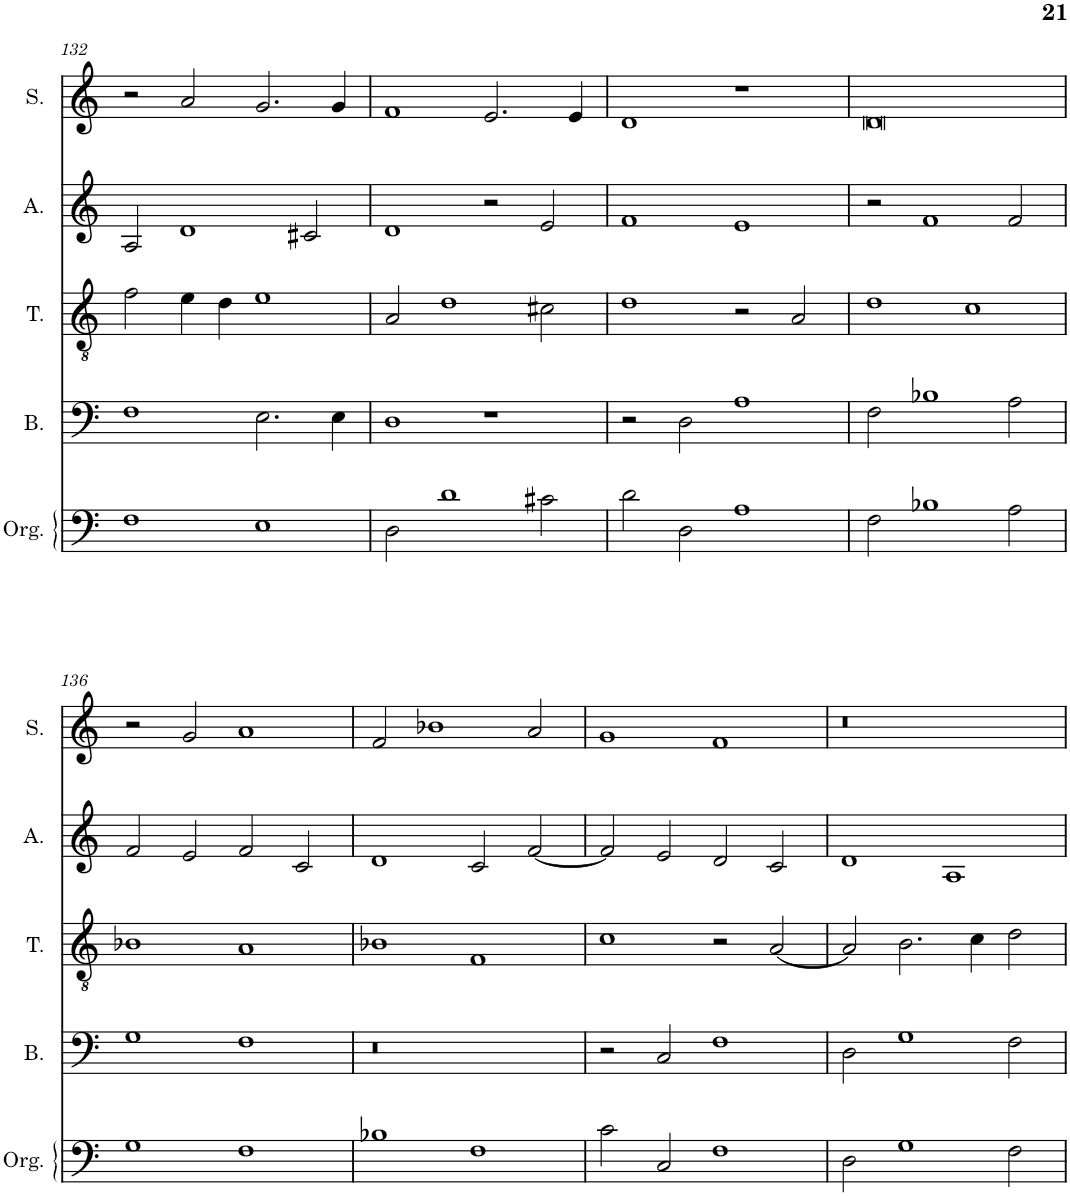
**kern	**kern	**kern	**kern	**kern
*part5	*part4	*part3	*part2	*part1
*staff5	*staff4	*staff3	*staff2	*staff1
*I"Orgue	*I"Basse	*I"Tenor	*I"Alto	*I"Soprano
*I'Org.	*I'B.	*I'T.	*I'A.	*I'S.
!!LO:PB:g=z
*clefF4	*clefF4	*clefGv2	*clefG2	*clefG2
*k[]	*k[]	*k[]	*k[]	*k[]
*M4/2	*M4/2	*M4/2	*M4/2	*M4/2
=132	=132	=132	=132	=132
1F	1F	2f\	2A/	2r
.	.	4e\	1d	2a/
.	.	4d\	.	.
1E	2.E\	1e	.	2.g/
.	.	.	2c#X/	.
.	4E\	.	.	4g/
=133	=133	=133	=133	=133
2D\	1D	2A/	1d	1f
1d	.	1d	.	.
.	1r	.	2r	2.e/
2c#X\	.	2c#X\	2e/	.
.	.	.	.	4e/
=134	=134	=134	=134	=134
2d\	2r	1d	1f	1d
2D\	2D\	.	.	.
1A	1A	2r	1e	1r
.	.	2A/	.	.
=135	=135	=135	=135	=135
2F\	2F\	1d	2r	0d
1B-X	1B-X	.	1f	.
.	.	1c	.	.
2A\	2A\	.	2f/	.
!!LO:LB:g=z
=136	=136	=136	=136	=136
1G	1G	1B-X	2f/	2r
.	.	.	2e/	2g/
1F	1F	1A	2f/	1a
.	.	.	2c/	.
=137	=137	=137	=137	=137
1B-X	0r	1B-X	1d	2f/
.	.	.	.	1b-X
1F	.	1F	2c/	.
.	.	.	[2f/	2a/
=138	=138	=138	=138	=138
2c\	2r	1c	2f/]	1g
2C/	2C/	.	2e/	.
1F	1F	2r	2d/	1f
.	.	[2A/	2c/	.
=139	=139	=139	=139	=139
2D\	2D\	2A/]	1d	0r
1G	1G	2.B\	.	.
.	.	.	1A	.
.	.	4c\	.	.
2F\	2F\	2d\	.	.
=	=	=	=	=
*-	*-	*-	*-	*-
